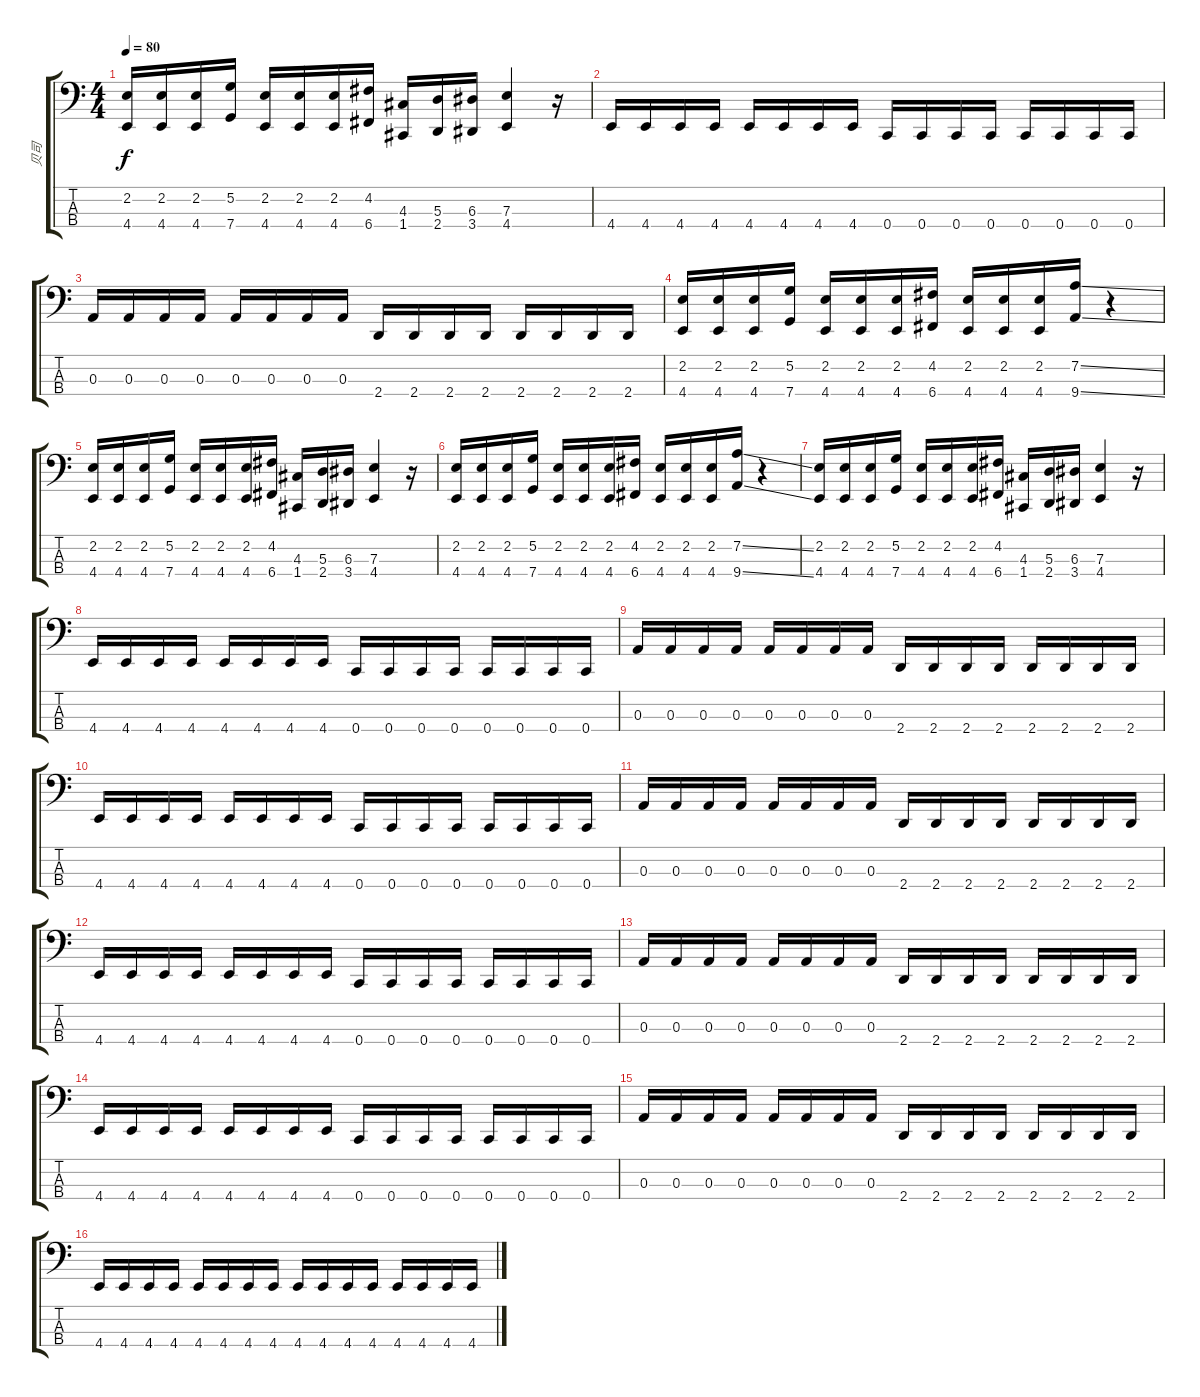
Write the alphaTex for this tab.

\track ("贝司" "贝司") {instrument electricbasspick}
\staff {score tabs}
\tuning (G2 D2 A1 C1) {hide}
\ts (4 4)
\tempo 80
\clef f4
\ks c
(2.2 4.4).16{dy f} (2.2 4.4).16 (2.2 4.4).16 (5.2 7.4).16 (2.2 4.4).16 (2.2 4.4).16 (2.2 4.4).16 (4.2 6.4).16 (4.3 1.4).16 (5.3 2.4).16 (6.3 3.4).16 (7.3 4.4).4 r.16 |
4.4.16 4.4.16 4.4.16 4.4.16 4.4.16 4.4.16 4.4.16 4.4.16 0.4.16 0.4.16 0.4.16 0.4.16 0.4.16 0.4.16 0.4.16 0.4.16 |
0.3.16 0.3.16 0.3.16 0.3.16 0.3.16 0.3.16 0.3.16 0.3.16 2.4.16 2.4.16 2.4.16 2.4.16 2.4.16 2.4.16 2.4.16 2.4.16 |
(2.2 4.4).16 (2.2 4.4).16 (2.2 4.4).16 (5.2 7.4).16 (2.2 4.4).16 (2.2 4.4).16 (2.2 4.4).16 (4.2 6.4).16 (2.2 4.4).16 (2.2 4.4).16 (2.2 4.4).16 (7.2{ss} 9.4{ss}).16 r.4 |
(2.2 4.4).16 (2.2 4.4).16 (2.2 4.4).16 (5.2 7.4).16 (2.2 4.4).16 (2.2 4.4).16 (2.2 4.4).16 (4.2 6.4).16 (4.3 1.4).16 (5.3 2.4).16 (6.3 3.4).16 (7.3 4.4).4 r.16 |
(2.2 4.4).16 (2.2 4.4).16 (2.2 4.4).16 (5.2 7.4).16 (2.2 4.4).16 (2.2 4.4).16 (2.2 4.4).16 (4.2 6.4).16 (2.2 4.4).16 (2.2 4.4).16 (2.2 4.4).16 (7.2{ss} 9.4{ss}).16 r.4 |
(2.2 4.4).16 (2.2 4.4).16 (2.2 4.4).16 (5.2 7.4).16 (2.2 4.4).16 (2.2 4.4).16 (2.2 4.4).16 (4.2 6.4).16 (4.3 1.4).16 (5.3 2.4).16 (6.3 3.4).16 (7.3 4.4).4 r.16 |
4.4.16 4.4.16 4.4.16 4.4.16 4.4.16 4.4.16 4.4.16 4.4.16 0.4.16 0.4.16 0.4.16 0.4.16 0.4.16 0.4.16 0.4.16 0.4.16 |
0.3.16 0.3.16 0.3.16 0.3.16 0.3.16 0.3.16 0.3.16 0.3.16 2.4.16 2.4.16 2.4.16 2.4.16 2.4.16 2.4.16 2.4.16 2.4.16 |
4.4.16 4.4.16 4.4.16 4.4.16 4.4.16 4.4.16 4.4.16 4.4.16 0.4.16 0.4.16 0.4.16 0.4.16 0.4.16 0.4.16 0.4.16 0.4.16 |
0.3.16 0.3.16 0.3.16 0.3.16 0.3.16 0.3.16 0.3.16 0.3.16 2.4.16 2.4.16 2.4.16 2.4.16 2.4.16 2.4.16 2.4.16 2.4.16 |
4.4.16 4.4.16 4.4.16 4.4.16 4.4.16 4.4.16 4.4.16 4.4.16 0.4.16 0.4.16 0.4.16 0.4.16 0.4.16 0.4.16 0.4.16 0.4.16 |
0.3.16 0.3.16 0.3.16 0.3.16 0.3.16 0.3.16 0.3.16 0.3.16 2.4.16 2.4.16 2.4.16 2.4.16 2.4.16 2.4.16 2.4.16 2.4.16 |
4.4.16 4.4.16 4.4.16 4.4.16 4.4.16 4.4.16 4.4.16 4.4.16 0.4.16 0.4.16 0.4.16 0.4.16 0.4.16 0.4.16 0.4.16 0.4.16 |
0.3.16 0.3.16 0.3.16 0.3.16 0.3.16 0.3.16 0.3.16 0.3.16 2.4.16 2.4.16 2.4.16 2.4.16 2.4.16 2.4.16 2.4.16 2.4.16 |
4.4.16 4.4.16 4.4.16 4.4.16 4.4.16 4.4.16 4.4.16 4.4.16 4.4.16 4.4.16 4.4.16 4.4.16 4.4.16 4.4.16 4.4.16 4.4.16
